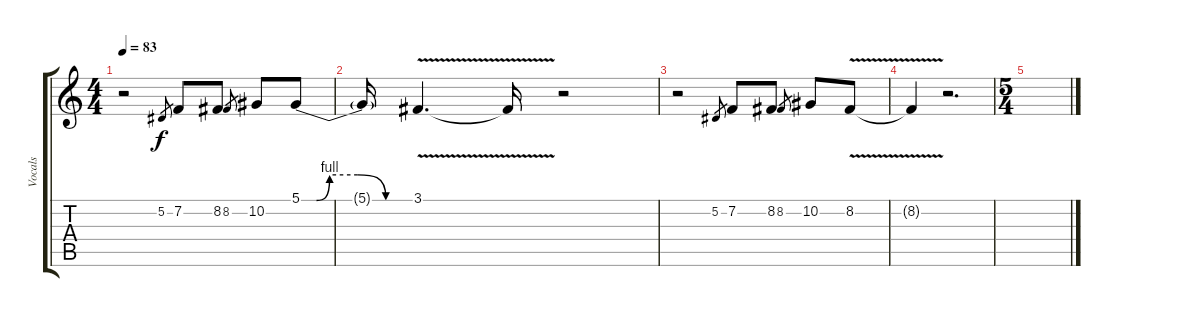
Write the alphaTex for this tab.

\track ("Vocals" "Vocals") {instrument lead2sawtooth}
\staff {score tabs}
\tuning (Eb4 Bb3 Gb3 Db3 Ab2 Eb2) {hide}
\ts (4 4)
\tempo 83
\clef g2
\ks c
r.2{dy f} 5.2.8{gr} 7.2.8 8.2.8 8.2.8{gr} 10.2.8 5.1{be (custom 0 0 8 0 15 4 30 4 45 0 60 0)}.8 |
5.1{t}.16 3.1{v}.4{d} 3.1{t}.16 r.2 |
r.2 5.2.8{gr} 7.2.8 8.2.8 8.2.8{gr} 10.2.8 8.2{v}.8 |
8.2{t}.4 r.2{d} |
\ts (5 4)
